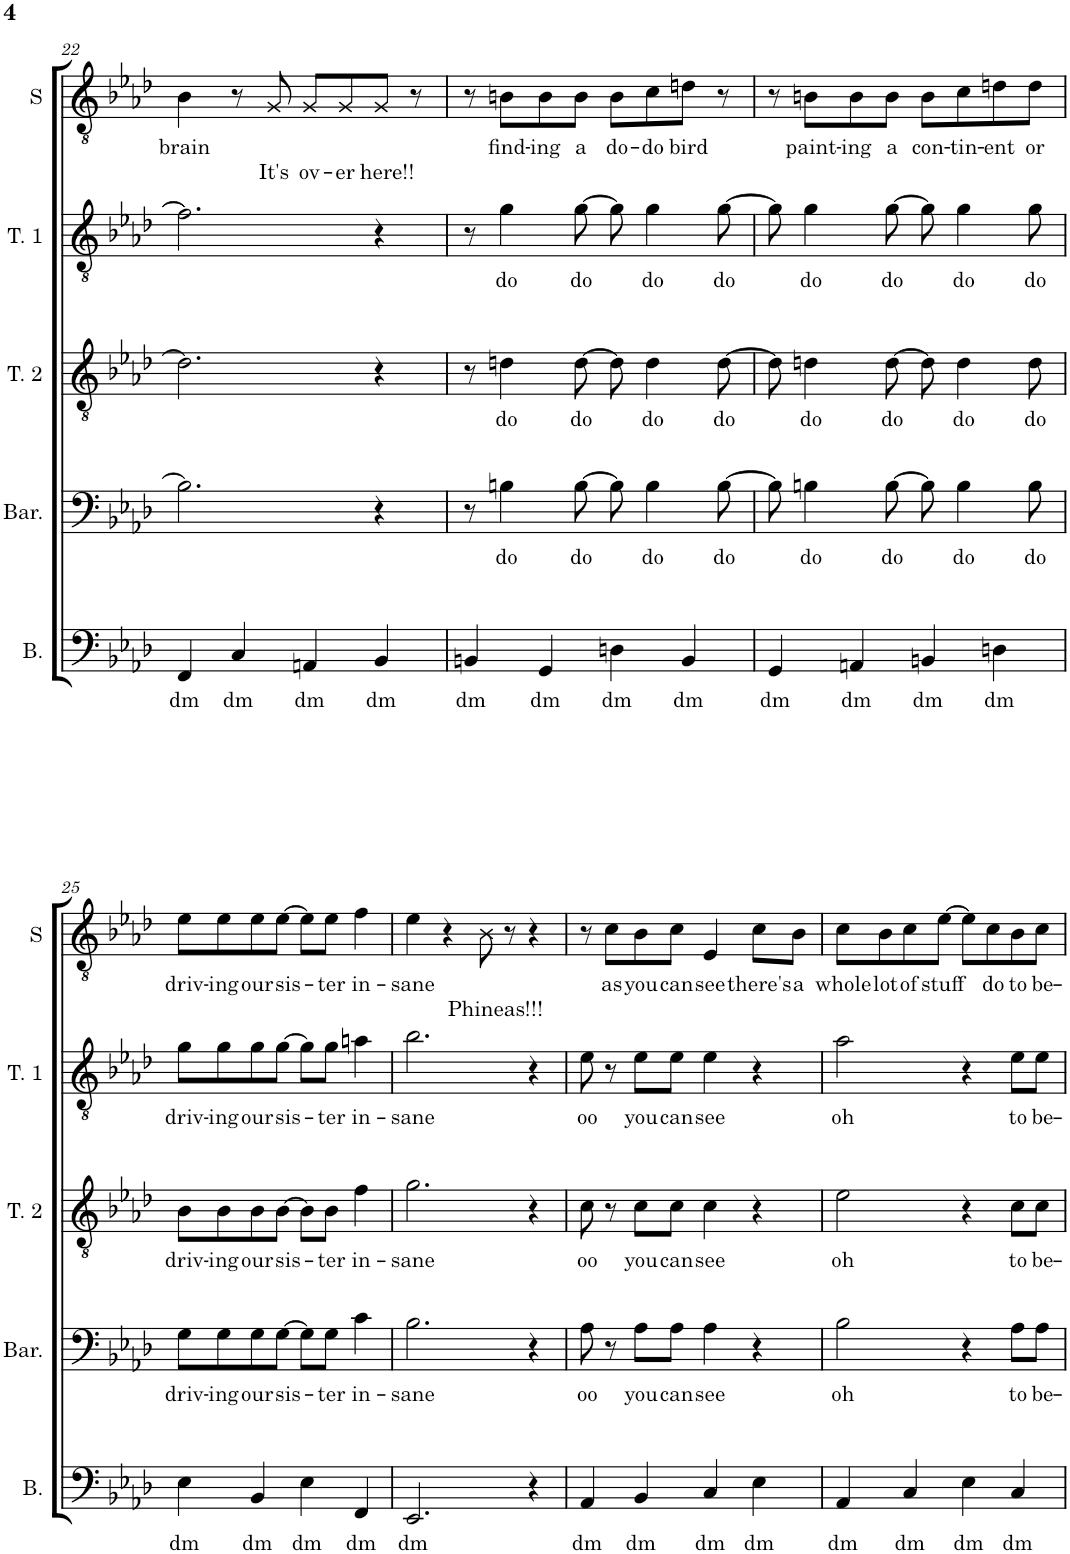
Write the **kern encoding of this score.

**kern	**text	**kern	**text	**kern	**text	**kern	**text	**kern	**text	**text
*part5	*part5	*part4	*part4	*part3	*part3	*part2	*part2	*part1	*part1	*part1
*staff5	*staff5	*staff4	*staff4	*staff3	*staff3	*staff2	*staff2	*staff1	*staff1	*staff1
*I"Bass	*	*I"Baritone	*	*I"Tenor 2	*	*I"Tenor 1	*	*I"Solo	*	*
*I'B.	*	*I'Bar.	*	*I'T. 2	*	*I'T. 1	*	*I'S	*	*
!!LO:PB:g=z
*clefF4	*	*clefF4	*	*clefGv2	*	*clefGv2	*	*clefGv2	*	*
*k[b-e-a-d-]	*	*k[b-e-a-d-]	*	*k[b-e-a-d-]	*	*k[b-e-a-d-]	*	*k[b-e-a-d-]	*	*
*M4/4	*	*M4/4	*	*M4/4	*	*M4/4	*	*M4/4	*	*
=22	=22	=22	=22	=22	=22	=22	=22	=22	=22	=22
!	!LO:LY:b	!	!	!	!	!	!	!	!LO:LY:b	!
4FF/	dm	2.B-\]	.	2.d-\]	.	2.f\]	.	4B-\	brain	.
!	!LO:LY:b	!	!	!	!	!	!	!	!	!
4C/	dm	.	.	.	.	.	.	8r	.	.
!	!	!	!	!	!	!	!	!	!	!LO:LY:b
.	.	.	.	.	.	.	.	8G/	.	It's
!	!LO:LY:b	!	!	!	!	!	!	!	!	!LO:LY:b
4AAn/	dm	.	.	.	.	.	.	8G/L	.	ov-
!	!	!	!	!	!	!	!	!	!	!LO:LY:b
.	.	.	.	.	.	.	.	8G/	.	-er
!	!LO:LY:b	!	!	!	!	!	!	!	!	!LO:LY:b
4BB-/	dm	4r	.	4r	.	4r	.	8G/J	.	here!!
.	.	.	.	.	.	.	.	8r	.	.
=23	=23	=23	=23	=23	=23	=23	=23	=23	=23	=23
!	!LO:LY:b	!	!	!	!	!	!	!	!	!
4BBn/	dm	8r	.	8r	.	8r	.	8r	.	.
!	!	!	!LO:LY:b	!	!LO:LY:b	!	!LO:LY:b	!	!LO:LY:b	!
.	.	4Bn\	do	4dn\	do	4g\	do	8Bn\L	find-	.
!	!LO:LY:b	!	!	!	!	!	!	!	!LO:LY:b	!
4GG/	dm	.	.	.	.	.	.	8B\	-ing	.
!	!	!	!LO:LY:b	!	!LO:LY:b	!	!LO:LY:b	!	!LO:LY:b	!
.	.	[8B\	do	[8d\	do	[8g\	do	8B\J	a	.
!	!LO:LY:b	!	!	!	!	!	!	!	!LO:LY:b	!
4Dn\	dm	8B\]	.	8d\]	.	8g\]	.	8B\L	do-	.
!	!	!	!LO:LY:b	!	!LO:LY:b	!	!LO:LY:b	!	!LO:LY:b	!
.	.	4B\	do	4d\	do	4g\	do	8c\	-do	.
!	!LO:LY:b	!	!	!	!	!	!	!	!LO:LY:b	!
4BB/	dm	.	.	.	.	.	.	8dn\J	bird	.
!	!	!	!LO:LY:b	!	!LO:LY:b	!	!LO:LY:b	!	!	!
.	.	[8B\	do	[8d\	do	[8g\	do	8r	.	.
=24	=24	=24	=24	=24	=24	=24	=24	=24	=24	=24
!	!LO:LY:b	!	!	!	!	!	!	!	!	!
4GG/	dm	8B\]	.	8d\]	.	8g\]	.	8r	.	.
!	!	!	!LO:LY:b	!	!LO:LY:b	!	!LO:LY:b	!	!LO:LY:b	!
.	.	4Bn\	do	4dn\	do	4g\	do	8Bn\L	paint-	.
!	!LO:LY:b	!	!	!	!	!	!	!	!LO:LY:b	!
4AAn/	dm	.	.	.	.	.	.	8B\	-ing	.
!	!	!	!LO:LY:b	!	!LO:LY:b	!	!LO:LY:b	!	!LO:LY:b	!
.	.	[8B\	do	[8d\	do	[8g\	do	8B\J	a	.
!	!LO:LY:b	!	!	!	!	!	!	!	!LO:LY:b	!
4BBn/	dm	8B\]	.	8d\]	.	8g\]	.	8B\L	con-	.
!	!	!	!LO:LY:b	!	!LO:LY:b	!	!LO:LY:b	!	!LO:LY:b	!
.	.	4B\	do	4d\	do	4g\	do	8c\	-tin-	.
!	!LO:LY:b	!	!	!	!	!	!	!	!LO:LY:b	!
4Dn\	dm	.	.	.	.	.	.	8dn\	-ent	.
!	!	!	!LO:LY:b	!	!LO:LY:b	!	!LO:LY:b	!	!LO:LY:b	!
.	.	8B\	do	8d\	do	8g\	do	8d\J	or	.
!!LO:LB:g=z
=25	=25	=25	=25	=25	=25	=25	=25	=25	=25	=25
!	!LO:LY:b	!	!LO:LY:b	!	!LO:LY:b	!	!LO:LY:b	!	!LO:LY:b	!
4E-\	dm	8G\L	driv-	8B-\L	driv-	8g\L	driv-	8e-\L	driv-	.
!	!	!	!LO:LY:b	!	!LO:LY:b	!	!LO:LY:b	!	!LO:LY:b	!
.	.	8G\	-ing	8B-\	-ing	8g\	-ing	8e-\	-ing	.
!	!LO:LY:b	!	!LO:LY:b	!	!LO:LY:b	!	!LO:LY:b	!	!LO:LY:b	!
4BB-/	dm	8G\	our	8B-\	our	8g\	our	8e-\	our	.
!	!	!	!LO:LY:b	!	!LO:LY:b	!	!LO:LY:b	!	!LO:LY:b	!
.	.	[8G\J	sis-	[8B-\J	sis-	[8g\J	sis-	[8e-\J	sis-	.
!	!LO:LY:b	!	!	!	!	!	!	!	!	!
4E-\	dm	8G\L]	.	8B-\L]	.	8g\L]	.	8e-\L]	.	.
!	!	!	!LO:LY:b	!	!LO:LY:b	!	!LO:LY:b	!	!LO:LY:b	!
.	.	8G\J	-ter	8B-\J	-ter	8g\J	-ter	8e-\J	-ter	.
!	!LO:LY:b	!	!LO:LY:b	!	!LO:LY:b	!	!LO:LY:b	!	!LO:LY:b	!
4FF/	dm	4c\	in-	4f\	in-	4an\	in-	4f\	in-	.
=26	=26	=26	=26	=26	=26	=26	=26	=26	=26	=26
!	!LO:LY:b	!	!LO:LY:b	!	!LO:LY:b	!	!LO:LY:b	!	!LO:LY:b	!
2.EE-/	dm	2.B-\	-sane	2.g\	-sane	2.b-\	-sane	4e-\	-sane	.
.	.	.	.	.	.	.	.	4r	.	.
!	!	!	!	!	!	!	!	!	!	!LO:LY:b
.	.	.	.	.	.	.	.	8B-\	.	Phineas!!!
.	.	.	.	.	.	.	.	8r	.	.
4r	.	4r	.	4r	.	4r	.	4r	.	.
=27	=27	=27	=27	=27	=27	=27	=27	=27	=27	=27
!	!LO:LY:b	!	!LO:LY:b	!	!LO:LY:b	!	!LO:LY:b	!	!	!
4AA-/	dm	8A-\	oo	8c\	oo	8e-\	oo	8r	.	.
!	!	!	!	!	!	!	!	!	!LO:LY:b	!
.	.	8r	.	8r	.	8r	.	8c\L	as	.
!	!LO:LY:b	!	!LO:LY:b	!	!LO:LY:b	!	!LO:LY:b	!	!LO:LY:b	!
4BB-/	dm	8A-\L	you	8c\L	you	8e-\L	you	8B-\	you	.
!	!	!	!LO:LY:b	!	!LO:LY:b	!	!LO:LY:b	!	!LO:LY:b	!
.	.	8A-\J	can	8c\J	can	8e-\J	can	8c\J	can	.
!	!LO:LY:b	!	!LO:LY:b	!	!LO:LY:b	!	!LO:LY:b	!	!LO:LY:b	!
4C/	dm	4A-\	see	4c\	see	4e-\	see	4E-/	see	.
!	!LO:LY:b	!	!	!	!	!	!	!	!LO:LY:b	!
4E-\	dm	4r	.	4r	.	4r	.	8c\L	there's	.
!	!	!	!	!	!	!	!	!	!LO:LY:b	!
.	.	.	.	.	.	.	.	8B-\J	a	.
=28	=28	=28	=28	=28	=28	=28	=28	=28	=28	=28
!	!LO:LY:b	!	!LO:LY:b	!	!LO:LY:b	!	!LO:LY:b	!	!LO:LY:b	!
4AA-/	dm	2B-\	oh	2e-\	oh	2a-\	oh	8c\L	whole	.
!	!	!	!	!	!	!	!	!	!LO:LY:b	!
.	.	.	.	.	.	.	.	8B-\	lot	.
!	!LO:LY:b	!	!	!	!	!	!	!	!LO:LY:b	!
4C/	dm	.	.	.	.	.	.	8c\	of	.
!	!	!	!	!	!	!	!	!	!LO:LY:b	!
.	.	.	.	.	.	.	.	[8e-\J	stuff	.
!	!LO:LY:b	!	!	!	!	!	!	!	!	!
4E-\	dm	4r	.	4r	.	4r	.	8e-\L]	.	.
!	!	!	!	!	!	!	!	!	!LO:LY:b	!
.	.	.	.	.	.	.	.	8c\	do	.
!	!LO:LY:b	!	!LO:LY:b	!	!LO:LY:b	!	!LO:LY:b	!	!LO:LY:b	!
4C/	dm	8A-\L	to	8c\L	to	8e-\L	to	8B-\	to	.
!	!	!	!LO:LY:b	!	!LO:LY:b	!	!LO:LY:b	!	!LO:LY:b	!
.	.	8A-\J	be-	8c\J	be-	8e-\J	be-	8c\J	be-	.
=	=	=	=	=	=	=	=	=	=	=
*-	*-	*-	*-	*-	*-	*-	*-	*-	*-	*-
